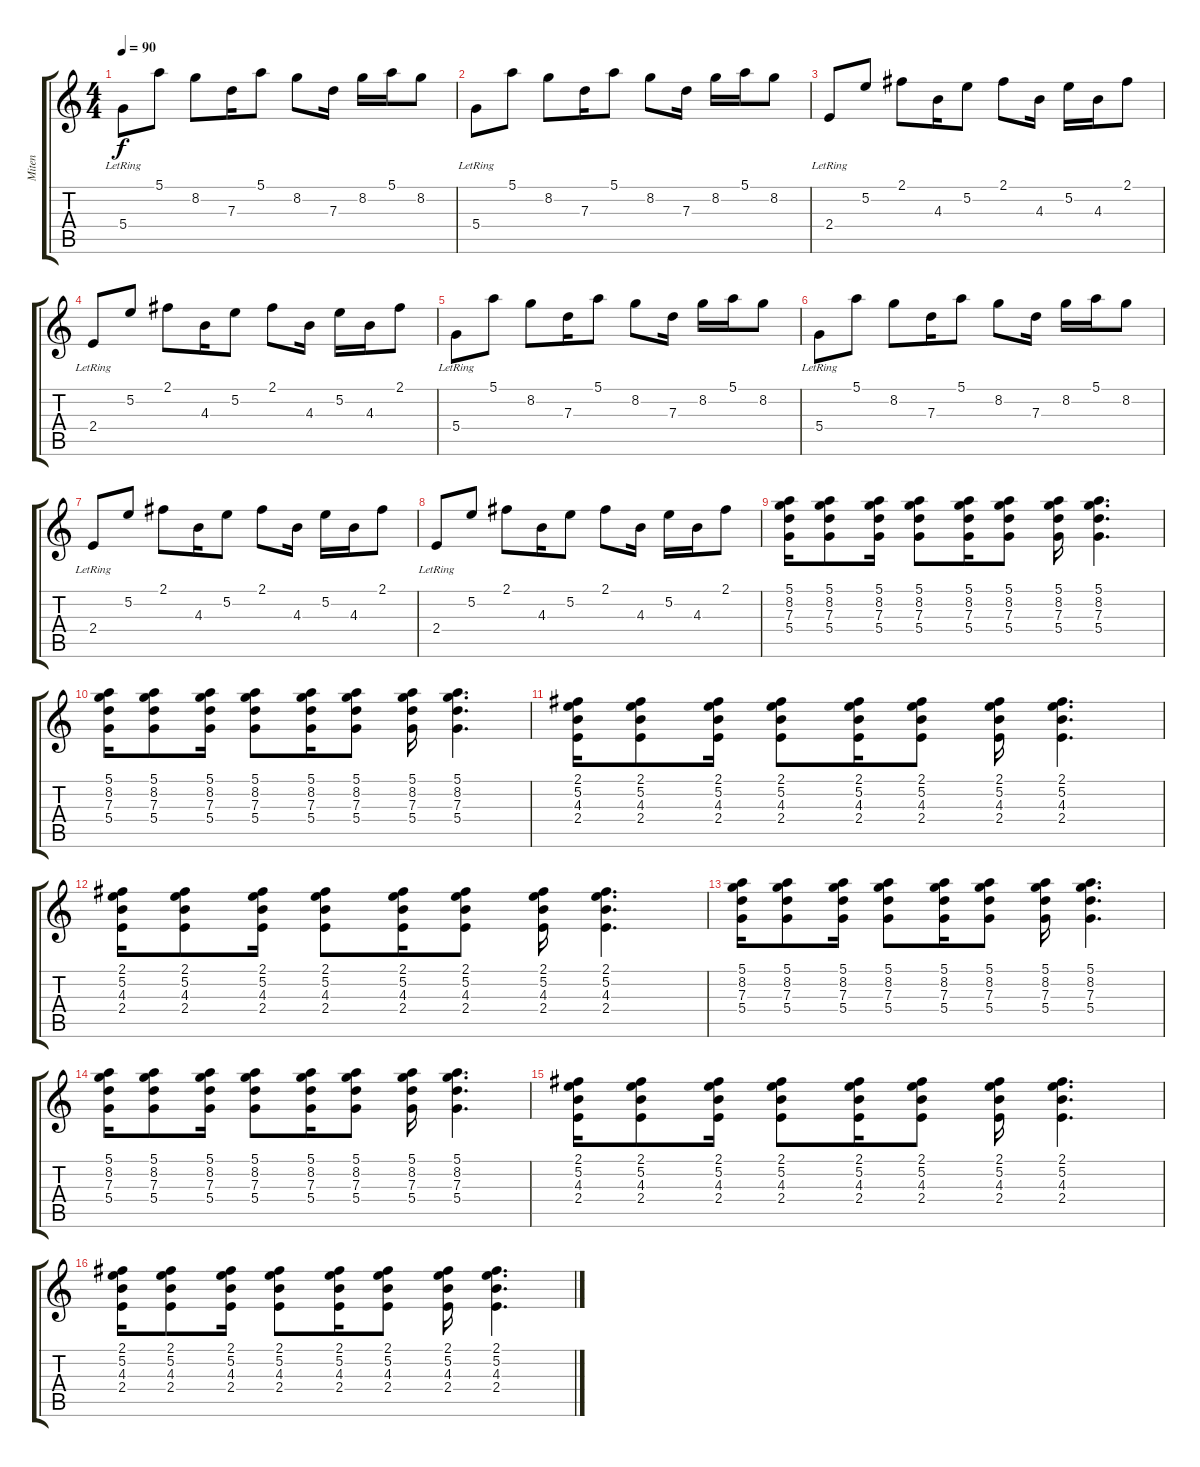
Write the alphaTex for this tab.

\track ("Miten" "Miten") {instrument distortionguitar}
\staff {score tabs}
\tuning (E4 B3 G3 D3 A2 E2) {hide}
\ts (4 4)
\tempo 90
\clef g2
\ks c
5.4{lr}.8{dy f} 5.1.8 8.2.8 7.3.16 5.1.8 8.2.8 7.3.16 8.2.16 5.1.16 8.2.8 |
5.4{lr}.8 5.1.8 8.2.8 7.3.16 5.1.8 8.2.8 7.3.16 8.2.16 5.1.16 8.2.8 |
2.4{lr}.8 5.2.8 2.1.8 4.3.16 5.2.8 2.1.8 4.3.16 5.2.16 4.3.16 2.1.8 |
2.4{lr}.8 5.2.8 2.1.8 4.3.16 5.2.8 2.1.8 4.3.16 5.2.16 4.3.16 2.1.8 |
5.4{lr}.8 5.1.8 8.2.8 7.3.16 5.1.8 8.2.8 7.3.16 8.2.16 5.1.16 8.2.8 |
5.4{lr}.8 5.1.8 8.2.8 7.3.16 5.1.8 8.2.8 7.3.16 8.2.16 5.1.16 8.2.8 |
2.4{lr}.8 5.2.8 2.1.8 4.3.16 5.2.8 2.1.8 4.3.16 5.2.16 4.3.16 2.1.8 |
2.4{lr}.8 5.2.8 2.1.8 4.3.16 5.2.8 2.1.8 4.3.16 5.2.16 4.3.16 2.1.8 |
(5.1 8.2 7.3 5.4).16{volume 8} (5.1 8.2 7.3 5.4).8 (5.1 8.2 7.3 5.4).16 (5.1 8.2 7.3 5.4).8 (5.1 8.2 7.3 5.4).16 (5.1 8.2 7.3 5.4).8 (5.1 8.2 7.3 5.4).16 (5.1 8.2 7.3 5.4).4{d} |
(5.1 8.2 7.3 5.4).16 (5.1 8.2 7.3 5.4).8 (5.1 8.2 7.3 5.4).16 (5.1 8.2 7.3 5.4).8 (5.1 8.2 7.3 5.4).16 (5.1 8.2 7.3 5.4).8 (5.1 8.2 7.3 5.4).16 (5.1 8.2 7.3 5.4).4{d} |
(2.1 5.2 4.3 2.4).16 (2.1 5.2 4.3 2.4).8 (2.1 5.2 4.3 2.4).16 (2.1 5.2 4.3 2.4).8 (2.1 5.2 4.3 2.4).16 (2.1 5.2 4.3 2.4).8 (2.1 5.2 4.3 2.4).16 (2.1 5.2 4.3 2.4).4{d} |
(2.1 5.2 4.3 2.4).16 (2.1 5.2 4.3 2.4).8 (2.1 5.2 4.3 2.4).16 (2.1 5.2 4.3 2.4).8 (2.1 5.2 4.3 2.4).16 (2.1 5.2 4.3 2.4).8 (2.1 5.2 4.3 2.4).16 (2.1 5.2 4.3 2.4).4{d} |
(5.1 8.2 7.3 5.4).16 (5.1 8.2 7.3 5.4).8 (5.1 8.2 7.3 5.4).16 (5.1 8.2 7.3 5.4).8 (5.1 8.2 7.3 5.4).16 (5.1 8.2 7.3 5.4).8 (5.1 8.2 7.3 5.4).16 (5.1 8.2 7.3 5.4).4{d} |
(5.1 8.2 7.3 5.4).16 (5.1 8.2 7.3 5.4).8 (5.1 8.2 7.3 5.4).16 (5.1 8.2 7.3 5.4).8 (5.1 8.2 7.3 5.4).16 (5.1 8.2 7.3 5.4).8 (5.1 8.2 7.3 5.4).16 (5.1 8.2 7.3 5.4).4{d} |
(2.1 5.2 4.3 2.4).16 (2.1 5.2 4.3 2.4).8 (2.1 5.2 4.3 2.4).16 (2.1 5.2 4.3 2.4).8 (2.1 5.2 4.3 2.4).16 (2.1 5.2 4.3 2.4).8 (2.1 5.2 4.3 2.4).16 (2.1 5.2 4.3 2.4).4{d} |
(2.1 5.2 4.3 2.4).16 (2.1 5.2 4.3 2.4).8 (2.1 5.2 4.3 2.4).16 (2.1 5.2 4.3 2.4).8 (2.1 5.2 4.3 2.4).16 (2.1 5.2 4.3 2.4).8 (2.1 5.2 4.3 2.4).16 (2.1 5.2 4.3 2.4).4{d}
